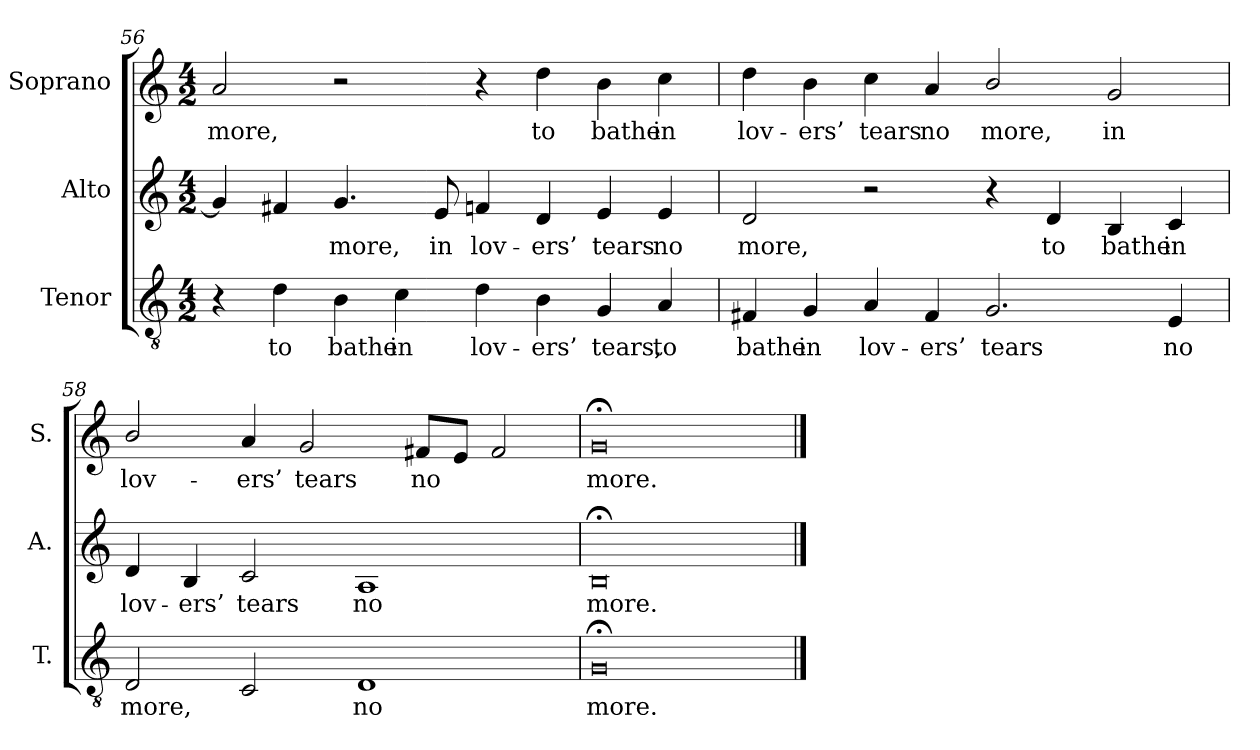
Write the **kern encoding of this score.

**kern	**text	**kern	**text	**kern	**text
*part3	*part3	*part2	*part2	*part1	*part1
*staff3	*staff3	*staff2	*staff2	*staff1	*staff1
*I"Tenor	*	*I"Alto	*	*I"Soprano	*
*I'T.	*	*I'A.	*	*I'S.	*
*clefGv2	*	*clefG2	*	*clefG2	*
*ITrd7c12	*	*	*	*	*
*k[]	*	*k[]	*	*k[]	*
*C:	*	*C:	*	*C:	*
*M4/2	*	*M4/2	*	*M4/2	*
=56	=56	=56	=56	=56	=56
!	!	!	!	!	!LO:LY:b:color=#000000
4r	.	4gi/]	.	2ai/	more,
!	!LO:LY:b:color=#000000	!	!	!	!
4Di\	to	4f#Xi/	.	.	.
!	!LO:LY:b:color=#000000	!	!	!	!
!	!	!	!LO:LY:b:color=#000000	!	!
4BBi\	bathe	4.gi/	more,	2r	.
!	!LO:LY:b:color=#000000	!	!	!	!
4Ci\	in	.	.	.	.
!	!	!	!LO:LY:b:color=#000000	!	!
.	.	8ei/	in	.	.
!	!LO:LY:b:color=#000000	!	!	!	!
!	!	!	!LO:LY:b:color=#000000	!	!
4Di\	lov-	4fni/	lov-	4r	.
!	!LO:LY:b:color=#000000	!	!	!	!
!	!	!	!LO:LY:b:color=#000000	!	!
!	!	!	!	!	!LO:LY:b:color=#000000
4BBi\	-ers’	4di/	-ers’	4ddi\	to
!	!LO:LY:b:color=#000000	!	!	!	!
!	!	!	!LO:LY:b:color=#000000	!	!
!	!	!	!	!	!LO:LY:b:color=#000000
4GGi/	tears,	4ei/	tears	4bi\	bathe
!	!LO:LY:b:color=#000000	!	!	!	!
!	!	!	!LO:LY:b:color=#000000	!	!
!	!	!	!	!	!LO:LY:b:color=#000000
4AAi/	to	4ei/	no	4cci\	in
!!LO:LB:g=z
=57	=57	=57	=57	=57	=57
!	!LO:LY:b:color=#000000	!	!	!	!
!	!	!	!LO:LY:b:color=#000000	!	!
!	!	!	!	!	!LO:LY:b:color=#000000
4FF#Xi/	bathe	2di/	more,	4ddi\	lov-
!	!LO:LY:b:color=#000000	!	!	!	!
!	!	!	!	!	!LO:LY:b:color=#000000
4GGi/	in	.	.	4bi\	-ers’
!	!LO:LY:b:color=#000000	!	!	!	!
!	!	!	!	!	!LO:LY:b:color=#000000
4AAi/	lov-	2r	.	4cci\	tears
!	!LO:LY:b:color=#000000	!	!	!	!
!	!	!	!	!	!LO:LY:b:color=#000000
4FF#i/	-ers’	.	.	4ai/	no
!	!LO:LY:b:color=#000000	!	!	!	!
!	!	!	!	!	!LO:LY:b:color=#000000
2.GGi/	tears	4r	.	2bi/	more,
!	!	!	!LO:LY:b:color=#000000	!	!
.	.	4di/	to	.	.
!	!	!	!LO:LY:b:color=#000000	!	!
!	!	!	!	!	!LO:LY:b:color=#000000
.	.	4Bi/	bathe	2gi/	in
!	!LO:LY:b:color=#000000	!	!	!	!
!	!	!	!LO:LY:b:color=#000000	!	!
4EEi/	no	4ci/	in	.	.
=58	=58	=58	=58	=58	=58
!	!LO:LY:b:color=#000000	!	!	!	!
!	!	!	!LO:LY:b:color=#000000	!	!
!	!	!	!	!	!LO:LY:b:color=#000000
2DDi/	more,	4di/	lov-	2bi/	lov-
!	!	!	!LO:LY:b:color=#000000	!	!
.	.	4Bi/	-ers’	.	.
!	!	!	!LO:LY:b:color=#000000	!	!
!	!	!	!	!	!LO:LY:b:color=#000000
2CCi/	.	2ci/	tears	4ai/	-ers’
!	!	!	!	!	!LO:LY:b:color=#000000
.	.	.	.	2gi/	tears
!	!LO:LY:b:color=#000000	!	!	!	!
!	!	!	!LO:LY:b:color=#000000	!	!
1DDi	no	1Ai	no	.	.
!	!	!	!	!	!LO:LY:b:color=#000000
.	.	.	.	8f#Xi/L	no
.	.	.	.	8ei/J	.
.	.	.	.	2f#i/	.
=59	=59	=59	=59	=59	=59
!	!LO:LY:b:color=#000000	!	!	!	!
!	!	!	!LO:LY:b:color=#000000	!	!
!	!	!	!	!	!LO:LY:b:color=#000000
0GG;i	more.	0B;i	more.	0g;i	more.
==	==	==	==	==	==
*-	*-	*-	*-	*-	*-
